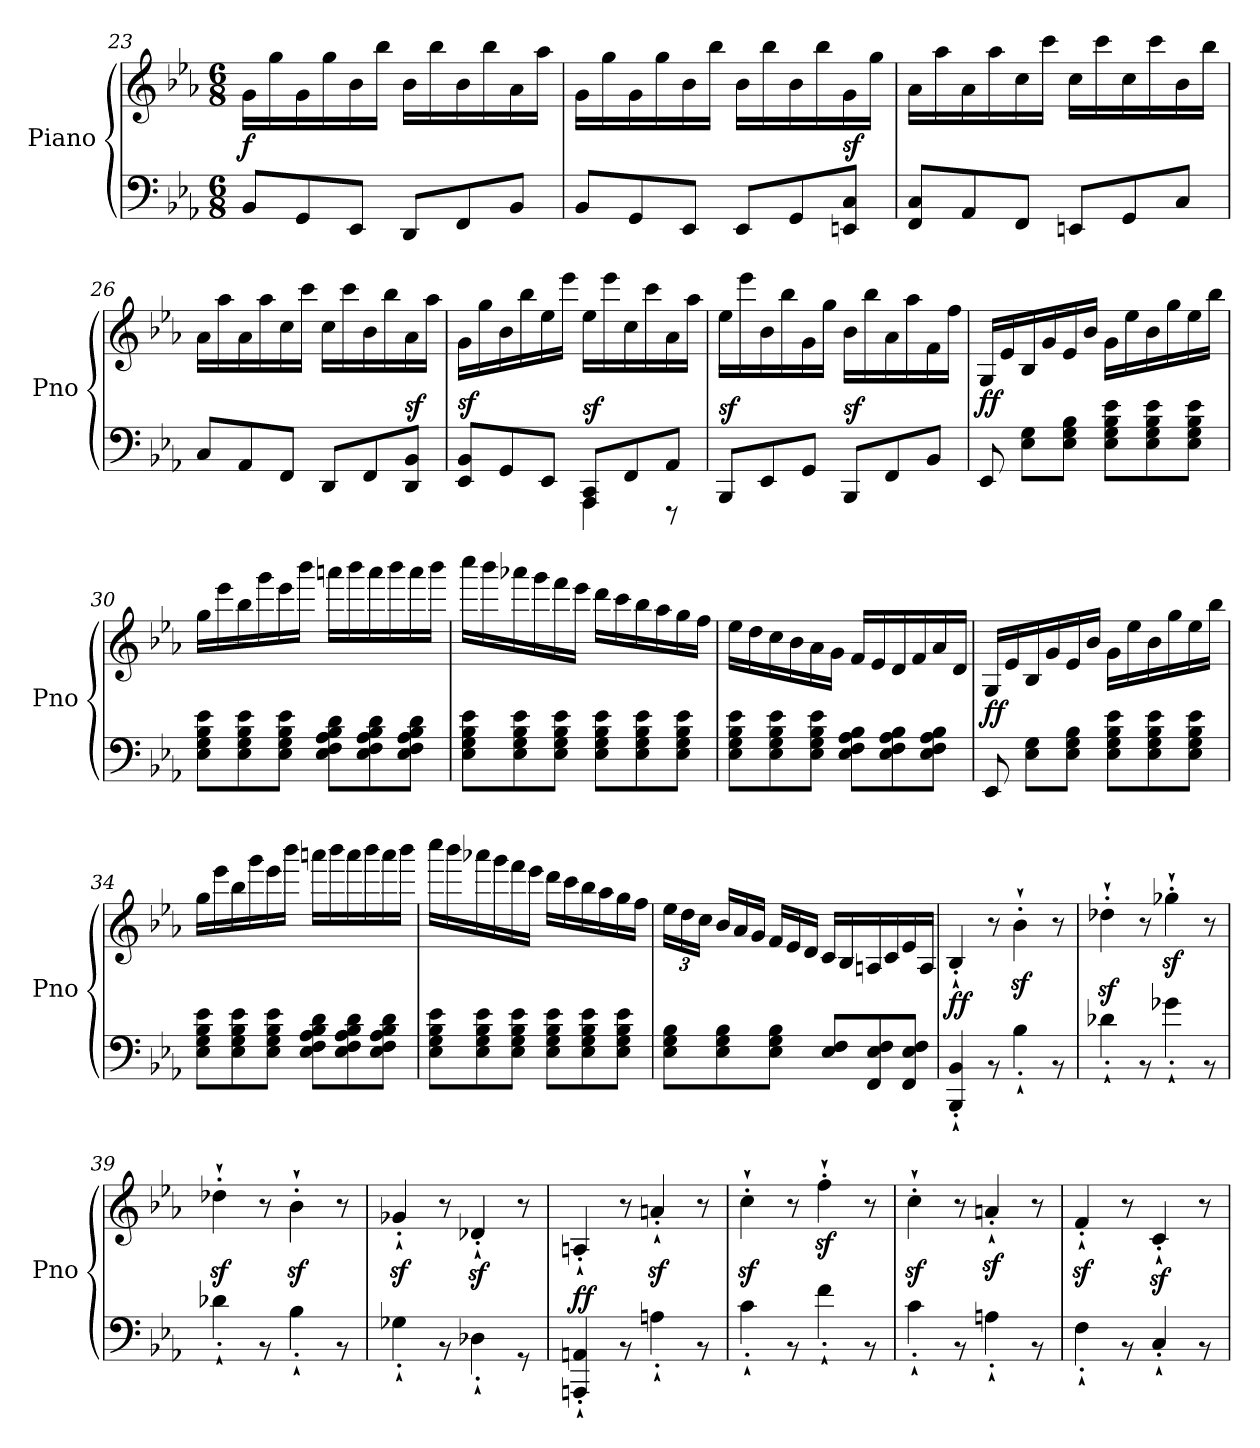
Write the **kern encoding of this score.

**kern	**kern	**dynam
*part1	*part1	*part1
*staff2	*staff1	*staff1/2
*I"Piano	*	*
*I'Pno	*	*
*clefF4	*clefG2	*
*k[b-e-a-]	*k[b-e-a-]	*
*E-:	*E-:	*
*M6/8	*M6/8	*
=23	=23	=23
*^	*	*
!	!	!	!LO:DY:b
2.ryy	8BB-/L	16g\LL	f
.	.	16gg\	.
.	8GG/	16g\	.
.	.	16gg\	.
.	8EE-/J	16b-\	.
.	.	16bb-\JJ	.
.	8DD/L	16b-\LL	.
.	.	16bb-\	.
.	8FF/	16b-\	.
.	.	16bb-\	.
.	8BB-/J	16a-\	.
.	.	16aa-\JJ	.
!!LO:LB:g=z
=24	=24	=24	=24
2.ryy	8BB-/L	16g\LL	.
.	.	16gg\	.
.	8GG/	16g\	.
.	.	16gg\	.
.	8EE-/J	16b-\	.
.	.	16bb-\JJ	.
.	8EE-/L	16b-\LL	.
.	.	16bb-\	.
.	8GG/	16b-\	.
.	.	16bb-\	.
!	!	!	!LO:DY:a=2
.	8EEn/ 8C/J	16g\	sf
.	.	16gg\JJ	.
=25	=25	=25	=25
2.ryy	8FF/ 8C/L	16a-\LL	.
.	.	16aa-\	.
.	8AA-/	16a-\	.
.	.	16aa-\	.
.	8FF/J	16cc\	.
.	.	16ccc\JJ	.
.	8EEn/L	16cc\LL	.
.	.	16ccc\	.
.	8GG/	16cc\	.
.	.	16ccc\	.
.	8C/J	16b-\	.
.	.	16bb-\JJ	.
=26	=26	=26	=26
2.ryy	8C/L	16a-\LL	.
.	.	16aa-\	.
.	8AA-/	16a-\	.
.	.	16aa-\	.
.	8FF/J	16cc\	.
.	.	16ccc\JJ	.
.	8DD/L	16cc\LL	.
.	.	16ccc\	.
.	8FF/	16b-\	.
.	.	16bb-\	.
!	!	!	!LO:DY:a=2
.	8DD/ 8BB-/J	16a-\	sf
.	.	16aa-\JJ	.
=27	=27	=27	=27
*	*^	*	*
!	!	!	!	!LO:DY:a=2
2.ryy	8EE-/ 8BB-/L	4.ryy	16g\LL	sf
.	.	.	16gg\	.
.	8GG/	.	16b-\	.
.	.	.	16bb-\	.
.	8EE-/J	.	16ee-\	.
.	.	.	16eee-\JJ	.
!	!	!	!	!LO:DY:a=2
.	8AAA-/ 8CC/L	4AAA-\	16ee-\LL	sf
.	.	.	16eee-\	.
.	8FF/	.	16cc\	.
.	.	.	16ccc\	.
.	8AA-/J	8rFFF	16a-\	.
.	.	.	16aa-\JJ	.
*	*v	*v	*	*
!!LO:LB:g=z
=28	=28	=28	=28
!	!	!	!LO:DY:a=2
2.ryy	8BBB-/L	16ee-\LL	sf
.	.	16eee-\	.
.	8EE-/	16b-\	.
.	.	16bb-\	.
.	8GG/J	16g\	.
.	.	16gg\JJ	.
!	!	!	!LO:DY:a=2
.	8BBB-/L	16b-\LL	sf
.	.	16bb-\	.
.	8FF/	16a-\	.
.	.	16aa-\	.
.	8BB-/J	16f\	.
.	.	16ff\JJ	.
=29	=29	=29	=29
!	!	!	!LO:DY:b
2.ryy	8EE-/	16G/LL	ff
.	.	16e-/	.
.	8E-\ 8G\L	16B-/	.
.	.	16g/	.
.	8E-\ 8G\ 8B-\J	16e-/	.
.	.	16b-/JJ	.
.	8E-\ 8G\ 8B-\ 8e-\L	16g\LL	.
.	.	16ee-\	.
.	8E-\ 8G\ 8B-\ 8e-\	16b-\	.
.	.	16gg\	.
.	8E-\ 8G\ 8B-\ 8e-\J	16ee-\	.
.	.	16bb-\JJ	.
=30	=30	=30	=30
2.ryy	8E-\ 8G\ 8B-\ 8e-\L	16gg\LL	.
.	.	16eee-\	.
.	8E-\ 8G\ 8B-\ 8e-\	16bb-\	.
.	.	16ggg\	.
.	8E-\ 8G\ 8B-\ 8e-\J	16eee-\	.
.	.	16bbb-\JJ	.
.	8E-\ 8F\ 8A-\ 8B-\ 8d\L	16aaan\LL	.
.	.	16bbb-\	.
.	8E-\ 8F\ 8A-\ 8B-\ 8d\	16aaa\	.
.	.	16bbb-\	.
.	8E-\ 8F\ 8A-\ 8B-\ 8d\J	16aaa\	.
.	.	16bbb-\JJ	.
!!LO:LB:g=z
=31	=31	=31	=31
2.ryy	8E-\ 8G\ 8B-\ 8e-\L	16cccc\LL	.
.	.	16bbb-\	.
.	8E-\ 8G\ 8B-\ 8e-\	16aaa-X\	.
.	.	16ggg\	.
.	8E-\ 8G\ 8B-\ 8e-\J	16fff\	.
.	.	16eee-\JJ	.
.	8E-\ 8G\ 8B-\ 8e-\L	16ddd\LL	.
.	.	16ccc\	.
.	8E-\ 8G\ 8B-\ 8e-\	16bb-\	.
.	.	16aa-\	.
.	8E-\ 8G\ 8B-\ 8e-\J	16gg\	.
.	.	16ff\JJ	.
=32	=32	=32	=32
2.ryy	8E-\ 8G\ 8B-\ 8e-\L	16ee-\LL	.
.	.	16dd\	.
.	8E-\ 8G\ 8B-\ 8e-\	16cc\	.
.	.	16b-\	.
.	8E-\ 8G\ 8B-\ 8e-\J	16a-\	.
.	.	16g\JJ	.
.	8E-\ 8F\ 8A-\ 8B-\L	16f/LL	.
.	.	16e-/	.
.	8E-\ 8F\ 8A-\ 8B-\	16d/	.
.	.	16f/	.
.	8E-\ 8F\ 8A-\ 8B-\J	16a-/	.
.	.	16d/JJ	.
=33	=33	=33	=33
!	!	!	!LO:DY:b
2.ryy	8EE-/	16G/LL	ff
.	.	16e-/	.
.	8E-\ 8G\L	16B-/	.
.	.	16g/	.
.	8E-\ 8G\ 8B-\J	16e-/	.
.	.	16b-/JJ	.
.	8E-\ 8G\ 8B-\ 8e-\L	16g\LL	.
.	.	16ee-\	.
.	8E-\ 8G\ 8B-\ 8e-\	16b-\	.
.	.	16gg\	.
.	8E-\ 8G\ 8B-\ 8e-\J	16ee-\	.
.	.	16bb-\JJ	.
!!LO:LB:g=z
=34	=34	=34	=34
2.ryy	8E-\ 8G\ 8B-\ 8e-\L	16gg\LL	.
.	.	16eee-\	.
.	8E-\ 8G\ 8B-\ 8e-\	16bb-\	.
.	.	16ggg\	.
.	8E-\ 8G\ 8B-\ 8e-\J	16eee-\	.
.	.	16bbb-\JJ	.
.	8E-\ 8F\ 8A-\ 8B-\ 8d\L	16aaan\LL	.
.	.	16bbb-\	.
.	8E-\ 8F\ 8A-\ 8B-\ 8d\	16aaa\	.
.	.	16bbb-\	.
.	8E-\ 8F\ 8A-\ 8B-\ 8d\J	16aaa\	.
.	.	16bbb-\JJ	.
=35	=35	=35	=35
2.ryy	8E-\ 8G\ 8B-\ 8e-\L	16cccc\LL	.
.	.	16bbb-\	.
.	8E-\ 8G\ 8B-\ 8e-\	16aaa-X\	.
.	.	16ggg\	.
.	8E-\ 8G\ 8B-\ 8e-\J	16fff\	.
.	.	16eee-\JJ	.
.	8E-\ 8G\ 8B-\ 8e-\L	16ddd\LL	.
.	.	16ccc\	.
.	8E-\ 8G\ 8B-\ 8e-\	16bb-\	.
.	.	16aa-\	.
.	8E-\ 8G\ 8B-\ 8e-\J	16gg\	.
.	.	16ff\JJ	.
!!LO:PB:g=z
=36	=36	=36	=36
*	*	*Xbrackettup	*
2.ryy	8E-\ 8G\ 8B-\L	24ee-\LL	.
.	.	24dd\	.
.	.	24cc\JJ	.
*	*	*Xtuplet	*
.	8E-\ 8G\ 8B-\	24b-/LL	.
.	.	24a-/	.
.	.	24g/JJ	.
.	8E-\ 8G\ 8B-\J	24f/LL	.
.	.	24e-/	.
.	.	24d/JJ	.
.	8E-/ 8F/L	16c/LL	.
.	.	16B-/	.
.	8FF/ 8E-/ 8F/	16An/	.
.	.	16c/	.
.	8FF/ 8E-/ 8F/J	16e-/	.
.	.	16A/JJ	.
=37	=37	=37	=37
!	!	!	!LO:DY:b
2.ryy	4BBB-/'` 4BB-/'`	4B-'`/	ff
.	8r	8r	.
.	4B-'`\	4b-z<'`\	.
.	8r	8r	.
=38	=38	=38	=38
2.ryy	4d-X'`\	4dd-Xz<'`\	.
.	8r	8r	.
.	4g-X'`\	4gg-Xz<'`\	.
.	8r	8r	.
=39	=39	=39	=39
2.ryy	4d-X'`\	4dd-Xz<'`\	.
.	8r	8r	.
.	4B-'`\	4b-z<'`\	.
.	8r	8r	.
=40	=40	=40	=40
2.ryy	4G-X'`\	4g-Xz<'`/	.
.	8r	8r	.
.	4D-X'`\	4d-Xz<'`/	.
.	8r	8r	.
=41	=41	=41	=41
!	!	!	!LO:DY:a=2
2.ryy	4AAAn/'` 4AAn/'`	4An'`/	ff
.	8r	8r	.
.	4An'`\	4anz<'`/	.
.	8r	8r	.
=42	=42	=42	=42
2.ryy	4c'`\	4ccz<'`\	.
.	8r	8r	.
.	4f'`\	4ffz<'`\	.
.	8r	8r	.
!!LO:LB:g=z
=43	=43	=43	=43
2.ryy	4c'`\	4ccz<'`\	.
.	8r	8r	.
.	4An'`\	4anz<'`/	.
.	8r	8r	.
=44	=44	=44	=44
2.ryy	4F'`\	4fz<'`/	.
.	8r	8r	.
.	4C'`/	4cz<'`/	.
.	8r	8r	.
*v	*v	*	*
=	=	=
*-	*-	*-
